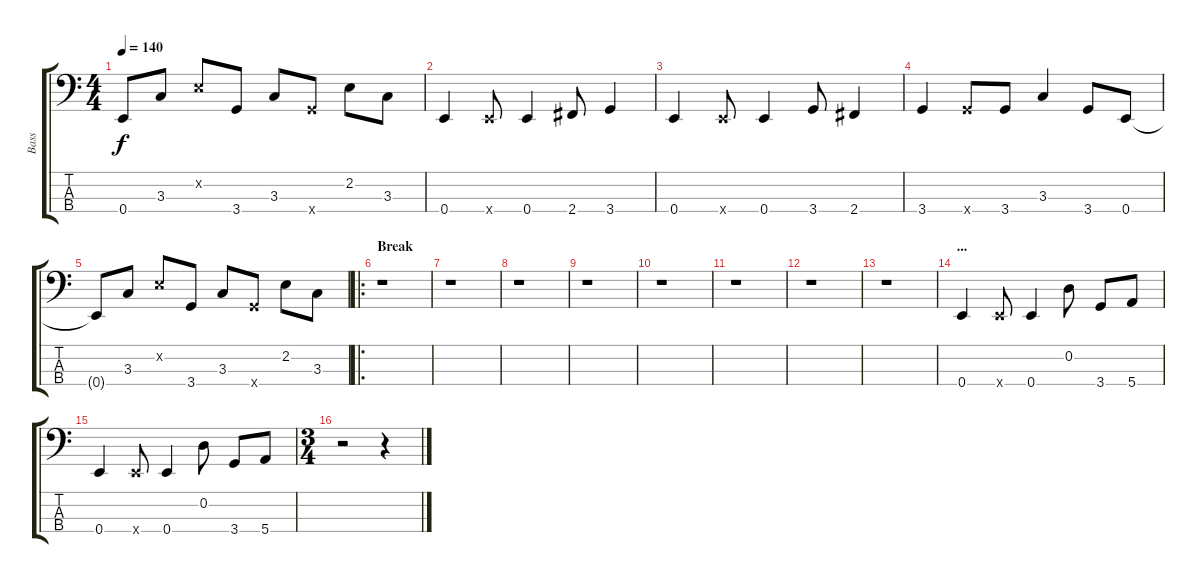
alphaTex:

\track ("Bass" "Bass") {instrument fretlessbass}
\staff {score tabs}
\tuning (G2 D2 A1 E1) {hide}
\ts (4 4)
\tempo 140
\clef f4
\ks c
0.4{t}.8{dy f} 3.3.8 2.2{x}.8 3.4.8 3.3.8 3.4{x}.8 2.2.8 3.3.8 |
0.4.4 0.4{x}.8 0.4.4 2.4.8 3.4.4 |
0.4.4 0.4{x}.8 0.4.4 3.4.8 2.4.4 |
3.4.4 3.4{x}.8 3.4.8 3.3.4 3.4.8 0.4.8 |
0.4{t}.8 3.3.8 2.2{x}.8 3.4.8 3.3.8 3.4{x}.8 2.2.8 3.3.8 |
\ro
\section ("" "Break")
r.1 |
r.1 |
r.1 |
r.1 |
r.1 |
r.1 |
r.1 |
r.1 |
\section ("" "...")
0.4.4 0.4{x}.8 0.4.4 0.2.8 3.4.8 5.4.8 |
0.4.4 0.4{x}.8 0.4.4 0.2.8 3.4.8 5.4.8 |
\ts (3 4)
r.2 r.4
